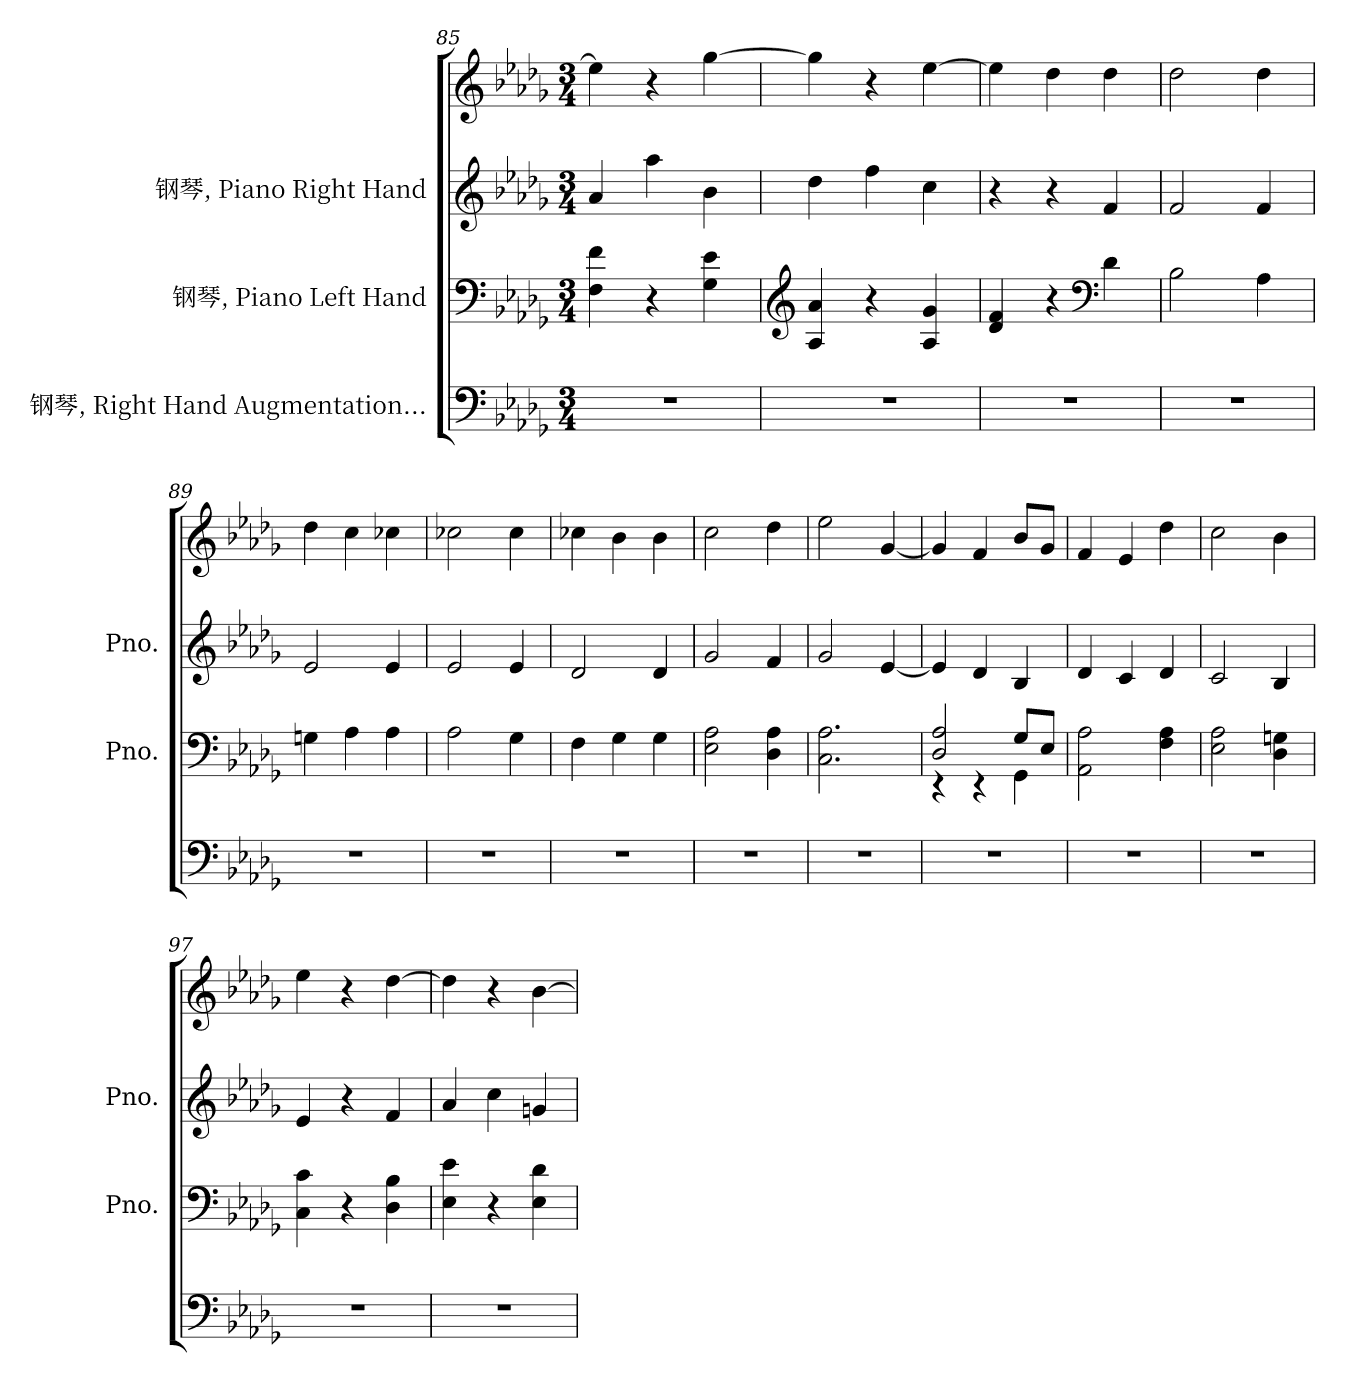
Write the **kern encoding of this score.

**kern	**kern	**kern	**kern
*part3	*part2	*part1	*part1
*staff4	*staff3	*staff2	*staff1
*I"钢琴, Right Hand Augmentation...	*I"钢琴, Piano Left Hand	*I"钢琴, Piano Right Hand	*
*	*I'Pno.	*I'Pno.	*
*clefF4	*clefF4	*clefG2	*clefG2
*k[b-e-a-d-g-]	*k[b-e-a-d-g-]	*k[b-e-a-d-g-]	*k[b-e-a-d-g-]
*M3/4	*M3/4	*M3/4	*M3/4
=85	=85	=85	=85
2.r	4F\ 4f\	4a-/	4ee-\]
.	4r	4aa-\	4r
.	4G-\ 4e-\	4b-\	[4gg-\
=86	=86	=86	=86
*	*clefG2	*	*
2.r	4A-/ 4a-/	4dd-\	4gg-\]
.	4r	4ff\	4r
.	4A-/ 4g-/	4cc\	[4ee-\
=87	=87	=87	=87
2.r	4d-/ 4f/	4r	4ee-\]
.	4r	4r	4dd-\
*	*clefF4	*	*
.	4d-\	4f/	4dd-\
=88	=88	=88	=88
2.r	2B-\	2f/	2dd-\
.	4A-\	4f/	4dd-\
!!LO:LB:g=z
=89	=89	=89	=89
2.r	4Gn\	2e-/	4dd-\
.	4A-\	.	4cc\
.	4A-\	4e-/	4cc-X\
=90	=90	=90	=90
2.r	2A-\	2e-/	2cc-X\
.	4G-\	4e-/	4cc-\
=91	=91	=91	=91
2.r	4F\	2d-/	4cc-X\
.	4G-\	.	4b-\
.	4G-\	4d-/	4b-\
=92	=92	=92	=92
2.r	2E-\ 2A-\	2g-/	2cc\
.	4D-\ 4A-\	4f/	4dd-\
=93	=93	=93	=93
2.r	2.C\ 2.A-\	2g-/	2ee-\
.	.	[4e-/	[4g-/
=94	=94	=94	=94
*	*^	*	*
2.r	2D-/ 2A-/	4r	4e-/]	4g-/]
.	.	4r	4d-/	4f/
.	8G-/L	4GG-\	4B-/	8b-/L
.	8E-/J	.	.	8g-/J
*	*v	*v	*	*
=95	=95	=95	=95
2.r	2AA-\ 2A-\	4d-/	4f/
.	.	4c/	4e-/
.	4F\ 4A-\	4d-/	4dd-\
=96	=96	=96	=96
2.r	2E-\ 2A-\	2c/	2cc\
.	4D-\ 4Gn\	4B-/	4b-\
=97	=97	=97	=97
2.r	4C\ 4c\	4e-/	4ee-\
.	4r	4r	4r
.	4D-\ 4B-\	4f/	[4dd-\
!!LO:LB:g=z
=98	=98	=98	=98
2.r	4E-\ 4e-\	4a-/	4dd-\]
.	4r	4cc\	4r
.	4E-\ 4d-\	4gn/	[4b-\
=	=	=	=
*-	*-	*-	*-
